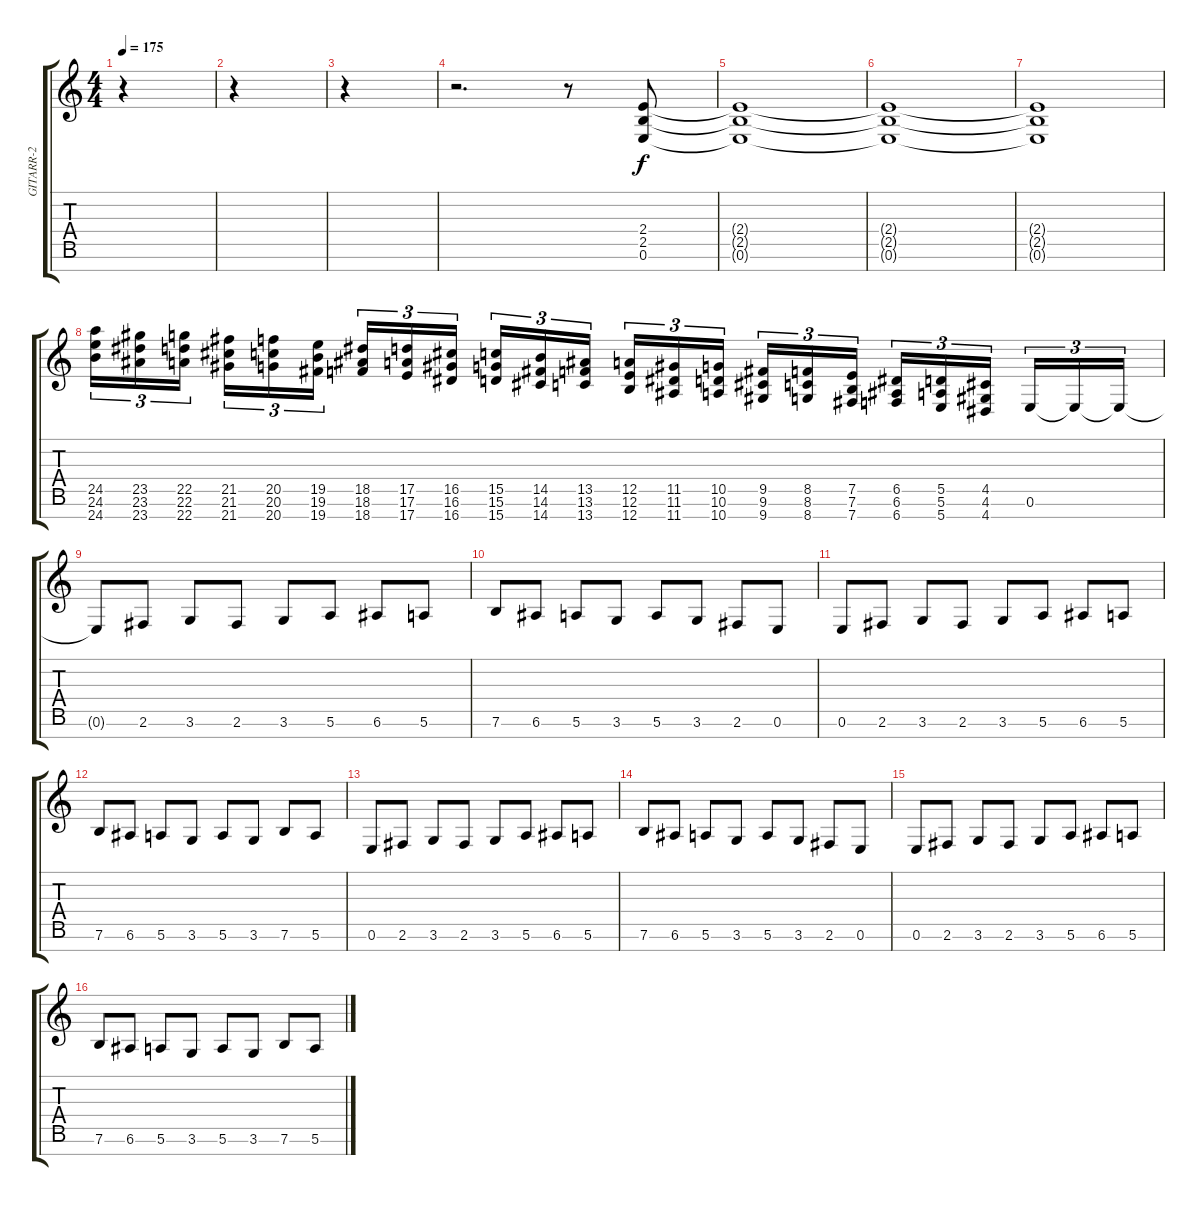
\track ("GITARR-2" "GITARR-2") {instrument distortionguitar}
\staff {score tabs}
\tuning (E4 B3 G3 D3 A2 E2 B1) {hide}
\ts (4 4)
\tempo 175
\clef g2
\ks c
r.4{dy f instrument distortionguitar} |
r.4 |
r.4 |
r.2{d} r.8 (2.4 2.5 0.6).8 |
(2.4{t} 2.5{t} 0.6{t}).1 |
(2.4{t} 2.5{t} 0.6{t}).1 |
(2.4{t} 2.5{t} 0.6{t}).1 |
(24.5 24.6 24.7).16{tu (3 2) instrument guitarharmonics} (23.5 23.6 23.7).16{tu (3 2)} (22.5 22.6 22.7).16{tu (3 2) beam splitsecondary} (21.5 21.6 21.7).16{tu (3 2)} (20.5 20.6 20.7).16{tu (3 2)} (19.5 19.6 19.7).16{tu (3 2)} (18.5 18.6 18.7).16{tu (3 2)} (17.5 17.6 17.7).16{tu (3 2)} (16.5 16.6 16.7).16{tu (3 2) beam splitsecondary} (15.5 15.6 15.7).16{tu (3 2)} (14.5 14.6 14.7).16{tu (3 2)} (13.5 13.6 13.7).16{tu (3 2)} (12.5 12.6 12.7).16{tu (3 2)} (11.5 11.6 11.7).16{tu (3 2)} (10.5 10.6 10.7).16{tu (3 2) beam splitsecondary} (9.5 9.6 9.7).16{tu (3 2)} (8.5 8.6 8.7).16{tu (3 2)} (7.5 7.6 7.7).16{tu (3 2)} (6.5 6.6 6.7).16{tu (3 2)} (5.5 5.6 5.7).16{tu (3 2)} (4.5 4.6 4.7).16{tu (3 2) beam splitsecondary} 0.6.16{tu (3 2) instrument distortionguitar} 0.6{t}.16{tu (3 2)} 0.6{t}.16{tu (3 2)} |
0.6{t}.8{instrument distortionguitar} 2.6.8 3.6.8 2.6.8 3.6.8 5.6.8 6.6.8 5.6.8 |
7.6.8 6.6.8 5.6.8 3.6.8 5.6.8 3.6.8 2.6.8 0.6.8 |
0.6.8 2.6.8 3.6.8 2.6.8 3.6.8 5.6.8 6.6.8 5.6.8 |
7.6.8 6.6.8 5.6.8 3.6.8 5.6.8 3.6.8 7.6.8 5.6.8 |
0.6.8 2.6.8 3.6.8 2.6.8 3.6.8 5.6.8 6.6.8 5.6.8 |
7.6.8 6.6.8 5.6.8 3.6.8 5.6.8 3.6.8 2.6.8 0.6.8 |
0.6.8 2.6.8 3.6.8 2.6.8 3.6.8 5.6.8 6.6.8 5.6.8 |
7.6.8 6.6.8 5.6.8 3.6.8 5.6.8 3.6.8 7.6.8 5.6.8
